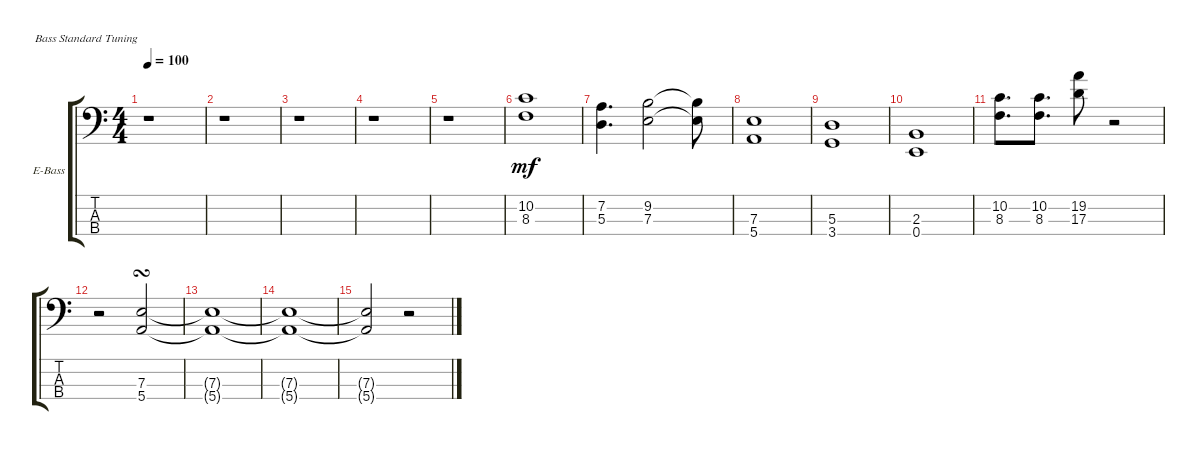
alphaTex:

\defaultSystemsLayout 4
\bracketExtendMode groupsimilarinstruments
\firstSystemTrackNameOrientation horizontal
\otherSystemsTrackNameOrientation horizontal
\track ("Synth Bass" "E-Bass") {instrument electricbassfinger}
\staff {score tabs}
\tuning (G2 D2 A1 E1)
\ts (4 4)
\tempo 100
\clef f4
\ks c
r.1{dy mf} |
r.1 |
r.1 |
r.1 |
r.1 |
(8.3 10.2).1 |
(5.3 7.2).4{d} (7.3 9.2).2 (7.3{t} 9.2{t}).8 |
(7.3 5.4).1 |
(3.4 5.3).1 |
(0.4 2.3).1 |
(8.3 10.2).8{d} (8.3 10.2).8{d} (19.2 17.3).8 r.2 |
r.2 (7.3{turn} 5.4).2 |
(7.3{t} 5.4{t}).1 |
(7.3{t} 5.4{t}).1 |
(7.3{t} 5.4{t}).2 r.2
